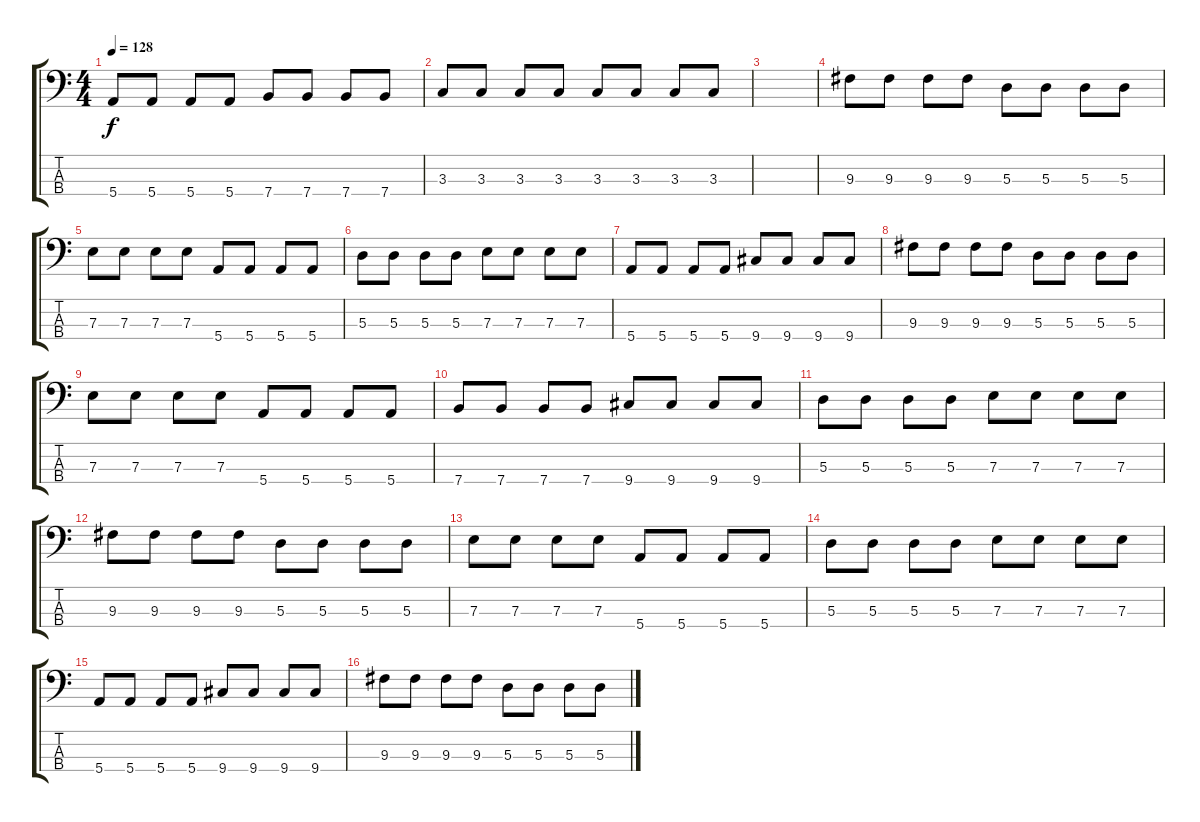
\track "" {instrument electricbassfinger}
\staff {score tabs}
\tuning (G2 D2 A1 E1) {hide}
\ts (4 4)
\tempo 128
\clef f4
\ks c
5.4.8{dy f} 5.4.8 5.4.8 5.4.8 7.4.8 7.4.8 7.4.8 7.4.8 |
3.3.8 3.3.8 3.3.8 3.3.8 3.3.8 3.3.8 3.3.8 3.3.8 |
|
9.3.8 9.3.8 9.3.8 9.3.8 5.3.8 5.3.8 5.3.8 5.3.8 |
7.3.8 7.3.8 7.3.8 7.3.8 5.4.8 5.4.8 5.4.8 5.4.8 |
5.3.8 5.3.8 5.3.8 5.3.8 7.3.8 7.3.8 7.3.8 7.3.8 |
5.4.8 5.4.8 5.4.8 5.4.8 9.4.8 9.4.8 9.4.8 9.4.8 |
9.3.8 9.3.8 9.3.8 9.3.8 5.3.8 5.3.8 5.3.8 5.3.8 |
7.3.8 7.3.8 7.3.8 7.3.8 5.4.8 5.4.8 5.4.8 5.4.8 |
7.4.8 7.4.8 7.4.8 7.4.8 9.4.8 9.4.8 9.4.8 9.4.8 |
5.3.8 5.3.8 5.3.8 5.3.8 7.3.8 7.3.8 7.3.8 7.3.8 |
9.3.8 9.3.8 9.3.8 9.3.8 5.3.8 5.3.8 5.3.8 5.3.8 |
7.3.8 7.3.8 7.3.8 7.3.8 5.4.8 5.4.8 5.4.8 5.4.8 |
5.3.8 5.3.8 5.3.8 5.3.8 7.3.8 7.3.8 7.3.8 7.3.8 |
5.4.8 5.4.8 5.4.8 5.4.8 9.4.8 9.4.8 9.4.8 9.4.8 |
9.3.8 9.3.8 9.3.8 9.3.8 5.3.8 5.3.8 5.3.8 5.3.8
